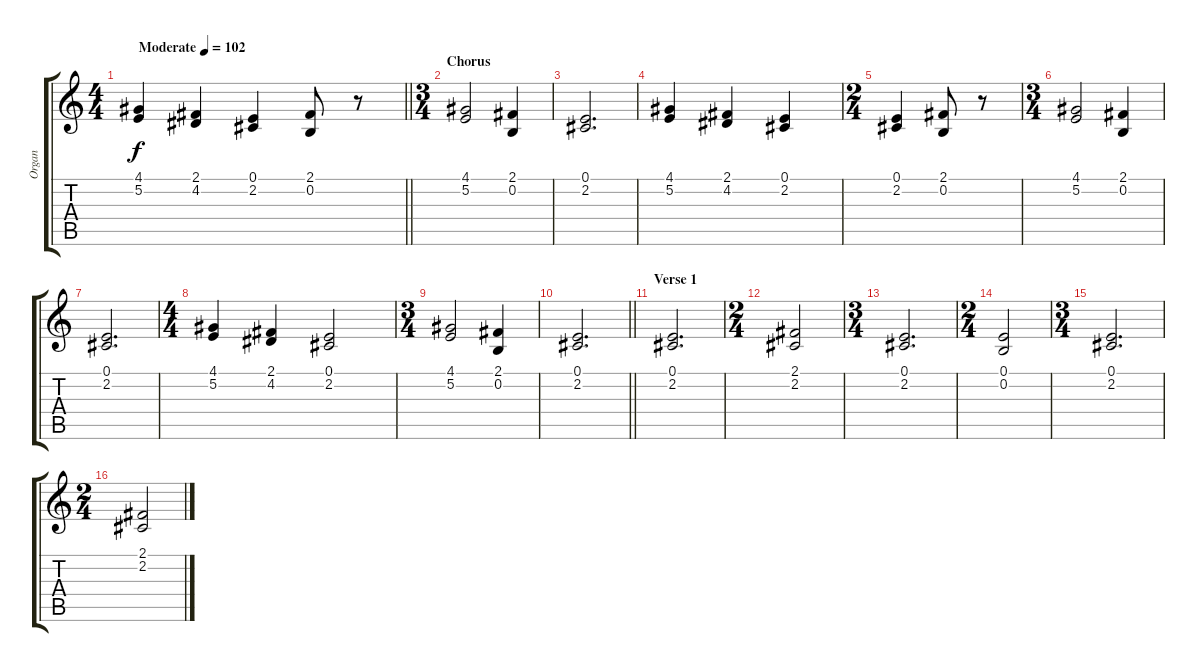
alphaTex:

\track ("Organ" "Organ") {instrument drawbarorgan}
\staff {score tabs}
\tuning (E4 B3 G3 D3 A2 E2) {hide}
\ts (4 4)
\tempo (102 "Moderate")
\clef g2
\barLineRight lightlight
\ks c
(4.1 5.2).4{dy f instrument drawbarorgan} (2.1 4.2).4 (0.1 2.2).4 (2.1 0.2).8 r.8 |
\ts (3 4)
\section ("" "Chorus")
(4.1 5.2).2 (2.1 0.2).4 |
(0.1 2.2).2{d} |
(4.1 5.2).4 (2.1 4.2).4 (0.1 2.2).4 |
\ts (2 4)
(0.1 2.2).4 (2.1 0.2).8 r.8 |
\ts (3 4)
(4.1 5.2).2 (2.1 0.2).4 |
(0.1 2.2).2{d} |
\ts (4 4)
(4.1 5.2).4 (2.1 4.2).4 (0.1 2.2).2 |
\ts (3 4)
(4.1 5.2).2 (2.1 0.2).4 |
\barLineRight lightlight
(0.1 2.2).2{d} |
\section ("" "Verse 1")
(0.1 2.2).2{d} |
\ts (2 4)
(2.1 2.2).2 |
\ts (3 4)
(0.1 2.2).2{d} |
\ts (2 4)
(0.1 0.2).2 |
\ts (3 4)
(0.1 2.2).2{d} |
\ts (2 4)
(2.1 2.2).2
